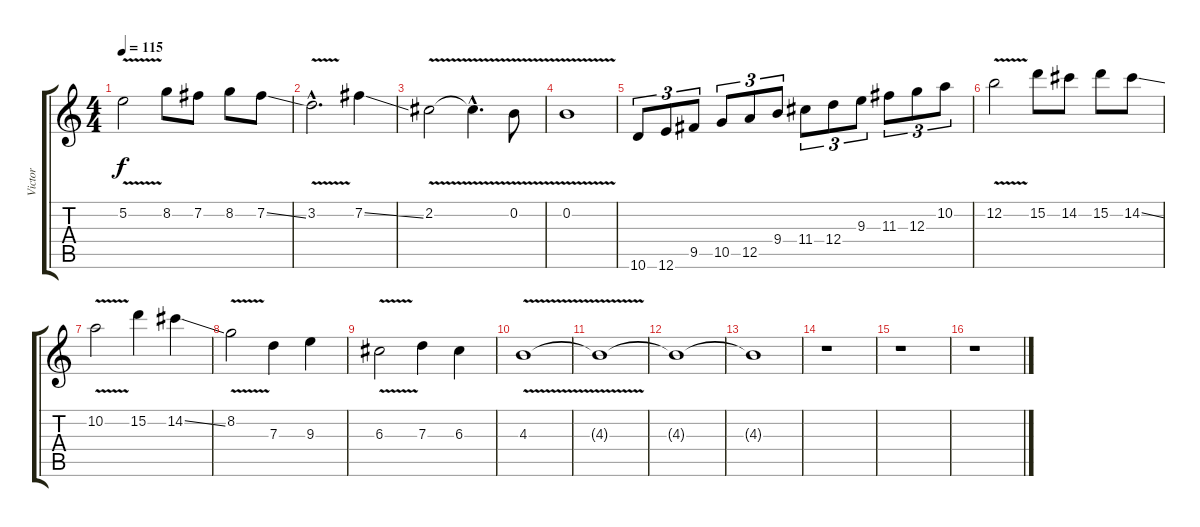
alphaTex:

\track ("Victor" "Victor") {instrument acousticguitarnylon}
\staff {score tabs}
\tuning (E4 B3 G3 D3 A2 E2) {hide}
\ts (4 4)
\tempo 115
\clef g2
\ks c
5.2{v}.2{dy f} 8.2.8 7.2.8 8.2.8 7.2{ss}.8 |
3.2{v hac}.2{d} 7.2{ss}.4 |
2.2{v}.2 2.2{hac t}.4{d} 0.2{v}.8 |
0.2{v}.1 |
10.6.8{tu (3 2)} 12.6.8{tu (3 2)} 9.5.8{tu (3 2)} 10.5.8{tu (3 2)} 12.5.8{tu (3 2)} 9.4.8{tu (3 2)} 11.4.8{tu (3 2)} 12.4.8{tu (3 2)} 9.3.8{tu (3 2)} 11.3.8{tu (3 2)} 12.3.8{tu (3 2)} 10.2.8{tu (3 2)} |
12.2{v}.2 15.2.8 14.2.8 15.2.8 14.2{ss}.8 |
10.2{v}.2 15.2.4 14.2{ss}.4 |
8.2{v}.2 7.3.4 9.3.4 |
6.3{v}.2 7.3.4 6.3.4 |
4.3{v}.1 |
4.3{t}.1 |
4.3{t}.1 |
4.3{t}.1 |
r.1 |
r.1 |
r.1
